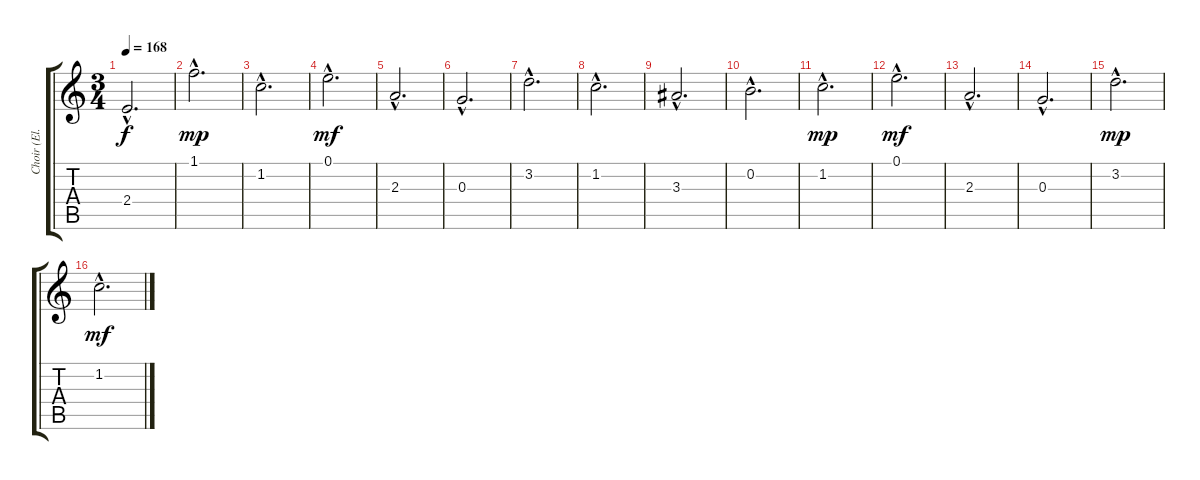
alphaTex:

\track ("Choir (El. Guitar)" "Choir (El.") {instrument electricguitarmuted}
\staff {score tabs}
\tuning (E4 B3 G3 D3 A2 E2) {hide}
\ts (3 4)
\tempo 168
\clef g2
\ks c
2.4{hac t}.2{d dy f} |
1.1{hac}.2{d dy mp} |
1.2{hac}.2{d} |
0.1{hac}.2{d dy mf} |
2.3{hac}.2{d} |
0.3{hac}.2{d} |
3.2{hac}.2{d} |
1.2{hac}.2{d} |
3.3{hac}.2{d} |
0.2{hac}.2{d} |
1.2{hac}.2{d dy mp} |
0.1{hac}.2{d dy mf} |
2.3{hac}.2{d} |
0.3{hac}.2{d} |
3.2{hac}.2{d dy mp} |
1.2{hac}.2{d dy mf}
